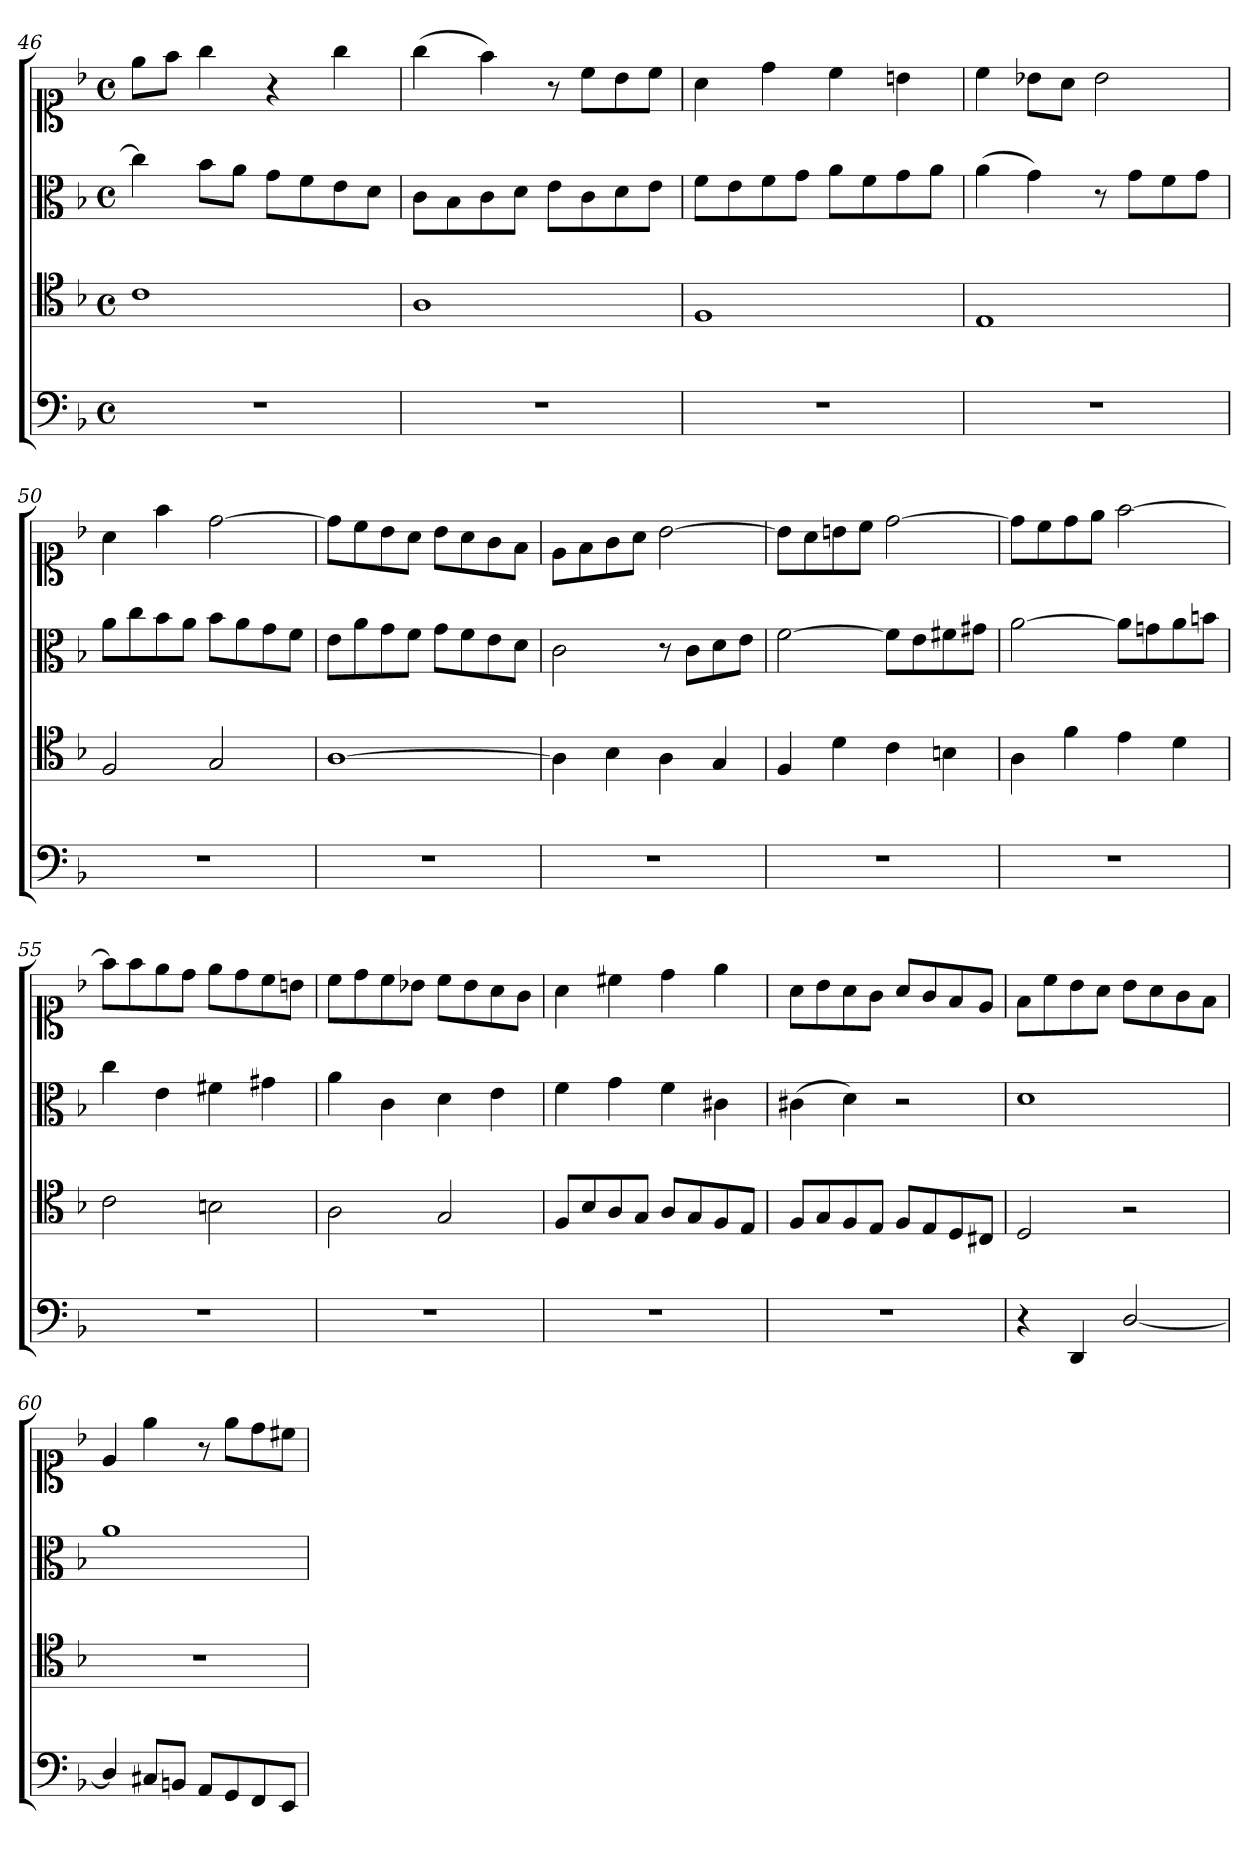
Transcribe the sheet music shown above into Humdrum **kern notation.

**kern	**kern	**kern	**kern
*part4	*part3	*part2	*part1
*staff4	*staff3	*staff2	*staff1
*clefF4	*clefC4	*clefC3	*clefC1
*k[b-]	*k[b-]	*k[b-]	*k[b-]
*d:	*d:	*d:	*d:
*M4/4	*M4/4	*M4/4	*M4/4
*met(c)	*met(c)	*met(c)	*met(c)
=46	=46	=46	=46
1r	1c	4cc]	8eeL
.	.	.	8ffJ
.	.	8b-L	4gg
.	.	8aJ	.
.	.	8gL	4r
.	.	8f	.
.	.	8e	4gg
.	.	8dJ	.
=47	=47	=47	=47
1r	1A	8cL	(4gg
.	.	8B-	.
.	.	8c	4ff)
.	.	8dJ	.
.	.	8eL	8r
.	.	8c	8ccL
.	.	8d	8b-
.	.	8eJ	8ccJ
=48	=48	=48	=48
1r	1F	8fL	4a
.	.	8e	.
.	.	8f	4dd
.	.	8gJ	.
.	.	8aL	4cc
.	.	8f	.
.	.	8g	4bn
.	.	8aJ	.
=49	=49	=49	=49
1r	1E	(4a	4cc
.	.	4g)	8b-XL
.	.	.	8aJ
.	.	8r	2b-
.	.	8gL	.
.	.	8f	.
.	.	8gJ	.
=50	=50	=50	=50
1r	2F	8aL	4a
.	.	8cc	.
.	.	8b-	4ff
.	.	8aJ	.
.	2G	8b-L	[2dd
.	.	8a	.
.	.	8g	.
.	.	8fJ	.
=51	=51	=51	=51
1r	[1A	8eL	8ddL]
.	.	8a	8cc
.	.	8g	8b-
.	.	8fJ	8aJ
.	.	8gL	8b-L
.	.	8f	8a
.	.	8e	8g
.	.	8dJ	8fJ
=52	=52	=52	=52
1r	4A]	2c	8e\L
.	.	.	8f\
.	4B-	.	8g\
.	.	.	8a\J
.	4A	8r	[2b-
.	.	8cL	.
.	4G	8d	.
.	.	8eJ	.
=53	=53	=53	=53
1r	4F	[2f	8b-L]
.	.	.	8a
.	4d	.	8bn
.	.	.	8ccJ
.	4c	8fL]	[2dd
.	.	8e	.
.	4Bn	8f#X	.
.	.	8g#XJ	.
=54	=54	=54	=54
1r	4A	[2a	8ddL]
.	.	.	8cc
.	4f	.	8dd
.	.	.	8eeJ
.	4e	8aL]	[2ff
.	.	8gn	.
.	4d	8a	.
.	.	8bnJ	.
=55	=55	=55	=55
1r	2c	4cc	8ffL]
.	.	.	8ff
.	.	4e	8ee
.	.	.	8ddJ
.	2Bn	4f#X	8eeL
.	.	.	8dd
.	.	4g#X	8cc
.	.	.	8bnJ
=56	=56	=56	=56
1r	2A	4a	8ccL
.	.	.	8dd
.	.	4c	8cc
.	.	.	8b-XJ
.	2G	4d	8ccL
.	.	.	8b-
.	.	4e	8a
.	.	.	8gJ
=57	=57	=57	=57
1r	8FL	4f	4a
.	8B-	.	.
.	8A	4g	4cc#X
.	8GJ	.	.
.	8AL	4f	4dd
.	8G	.	.
.	8F	4c#X	4ee
.	8EJ	.	.
=58	=58	=58	=58
1r	8FL	(4c#X	8aL
.	8G	.	8b-
.	8F	4d)	8a
.	8EJ	.	8gJ
.	8FL	2r	8aL
.	8E	.	8g
.	8D	.	8f
.	8C#XJ	.	8eJ
=59	=59	=59	=59
4r	2D	1d	8fL
.	.	.	8cc
4DD	.	.	8b-
.	.	.	8aJ
[2D/	2r	.	8b-L
.	.	.	8a
.	.	.	8g
.	.	.	8fJ
=60	=60	=60	=60
4D/]	1r	1a	4e
8C#XL	.	.	4ee
8BBnJ	.	.	.
8AAL	.	.	8r
8GG	.	.	8eeL
8FF	.	.	8dd
8EEJ	.	.	8cc#XJ
=	=	=	=
*-	*-	*-	*-
